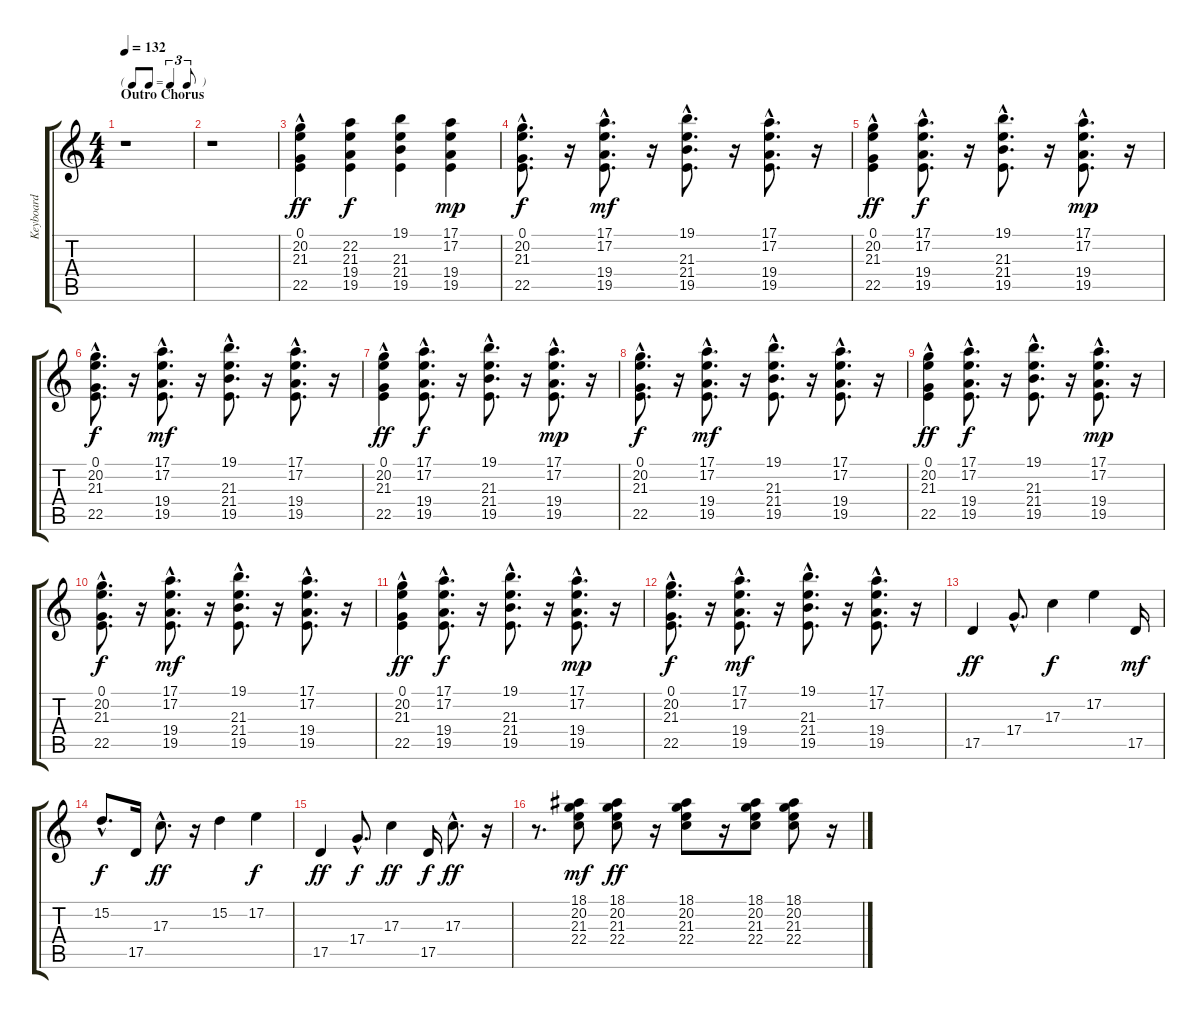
\track ("Keyboard" "Keyboard") {instrument clavinet}
\staff {score tabs}
\tuning (E4 B3 G3 D3 A2 E2) {hide}
\ts (4 4)
\tf triplet8th
\section ("" "Outro Chorus")
\tempo 132
\clef g2
\ks c
r.1{dy ff} |
r.1 |
(0.1{hac} 20.2 21.3{hac} 22.5).4 (22.2 21.3 19.4 19.5).4{dy f} (19.1 21.3 21.4 19.5).4 (17.1 17.2 19.4 19.5).4{dy mp} |
(0.1{hac} 20.2{hac} 21.3{hac} 22.5{hac}).8{d dy f} r.16 (17.1{hac} 17.2{hac} 19.4{hac} 19.5{hac}).8{d dy mf} r.16 (19.1{hac} 21.3{hac} 21.4{hac} 19.5{hac}).8{d} r.16 (17.1{hac} 17.2{hac} 19.4{hac} 19.5{hac}).8{d} r.16 |
(0.1{hac} 20.2 21.3{hac} 22.5).4{dy ff} (17.1{hac} 17.2{hac} 19.4{hac} 19.5{hac}).8{d dy f} r.16 (19.1{hac} 21.3{hac} 21.4{hac} 19.5{hac}).8{d} r.16 (17.1{hac} 17.2{hac} 19.4{hac} 19.5{hac}).8{d dy mp} r.16 |
(0.1{hac} 20.2{hac} 21.3{hac} 22.5{hac}).8{d dy f} r.16 (17.1{hac} 17.2{hac} 19.4{hac} 19.5{hac}).8{d dy mf} r.16 (19.1{hac} 21.3{hac} 21.4{hac} 19.5{hac}).8{d} r.16 (17.1{hac} 17.2{hac} 19.4{hac} 19.5{hac}).8{d} r.16 |
(0.1{hac} 20.2 21.3{hac} 22.5).4{dy ff} (17.1{hac} 17.2{hac} 19.4{hac} 19.5{hac}).8{d dy f} r.16 (19.1{hac} 21.3{hac} 21.4{hac} 19.5{hac}).8{d} r.16 (17.1{hac} 17.2{hac} 19.4{hac} 19.5{hac}).8{d dy mp} r.16 |
(0.1{hac} 20.2{hac} 21.3{hac} 22.5{hac}).8{d dy f} r.16 (17.1{hac} 17.2{hac} 19.4{hac} 19.5{hac}).8{d dy mf} r.16 (19.1{hac} 21.3{hac} 21.4{hac} 19.5{hac}).8{d} r.16 (17.1{hac} 17.2{hac} 19.4{hac} 19.5{hac}).8{d} r.16 |
(0.1{hac} 20.2 21.3{hac} 22.5).4{dy ff} (17.1{hac} 17.2{hac} 19.4{hac} 19.5{hac}).8{d dy f} r.16 (19.1{hac} 21.3{hac} 21.4{hac} 19.5{hac}).8{d} r.16 (17.1{hac} 17.2{hac} 19.4{hac} 19.5{hac}).8{d dy mp} r.16 |
(0.1{hac} 20.2{hac} 21.3{hac} 22.5{hac}).8{d dy f} r.16 (17.1{hac} 17.2{hac} 19.4{hac} 19.5{hac}).8{d dy mf} r.16 (19.1{hac} 21.3{hac} 21.4{hac} 19.5{hac}).8{d} r.16 (17.1{hac} 17.2{hac} 19.4{hac} 19.5{hac}).8{d} r.16 |
(0.1{hac} 20.2 21.3{hac} 22.5).4{dy ff} (17.1{hac} 17.2{hac} 19.4{hac} 19.5{hac}).8{d dy f} r.16 (19.1{hac} 21.3{hac} 21.4{hac} 19.5{hac}).8{d} r.16 (17.1{hac} 17.2{hac} 19.4{hac} 19.5{hac}).8{d dy mp} r.16 |
(0.1{hac} 20.2{hac} 21.3{hac} 22.5{hac}).8{d dy f} r.16 (17.1{hac} 17.2{hac} 19.4{hac} 19.5{hac}).8{d dy mf} r.16 (19.1{hac} 21.3{hac} 21.4{hac} 19.5{hac}).8{d} r.16 (17.1{hac} 17.2{hac} 19.4{hac} 19.5{hac}).8{d} r.16 |
17.5.4{dy ff} 17.4{hac}.8{d} 17.3.4{dy f} 17.2.4 17.5.16{dy mf} |
15.2{hac}.8{d dy f} 17.5.16 17.3{hac}.8{d dy ff} r.16 15.2.4 17.2.4{dy f} |
17.5.4{dy ff} 17.4{hac}.8{d dy f} 17.3.4{dy ff} 17.5.16{dy f} 17.3{hac}.8{d dy ff} r.16 |
r.8{d} (18.1 20.2 21.3 22.4).8{dy mf} (18.1 20.2 21.3 22.4).8{dy ff} r.16 (18.1 20.2 21.3 22.4).8 r.16 (18.1 20.2 21.3 22.4).8 (18.1 20.2 21.3 22.4).8 r.16
